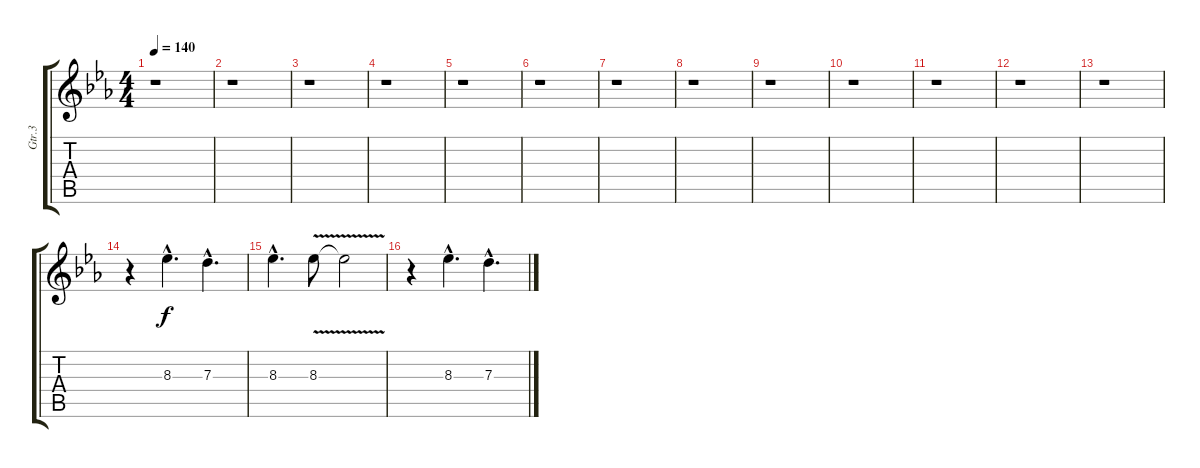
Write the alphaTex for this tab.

\track ("Gtr.3" "Gtr.3") {instrument distortionguitar}
\staff {score tabs}
\tuning (E4 B3 G3 D3 A2 E2) {hide}
\ts (4 4)
\tempo 140
\clef g2
\ks eb
r.1{dy f} |
r.1 |
r.1 |
r.1 |
r.1 |
r.1 |
r.1 |
r.1 |
r.1 |
r.1 |
r.1 |
r.1 |
r.1 |
r.4 8.3{hac}.4{d} 7.3{hac}.4{d} |
8.3{hac}.4{d} 8.3{v}.8 8.3{t}.2 |
r.4 8.3{hac}.4{d} 7.3{hac}.4{d}
